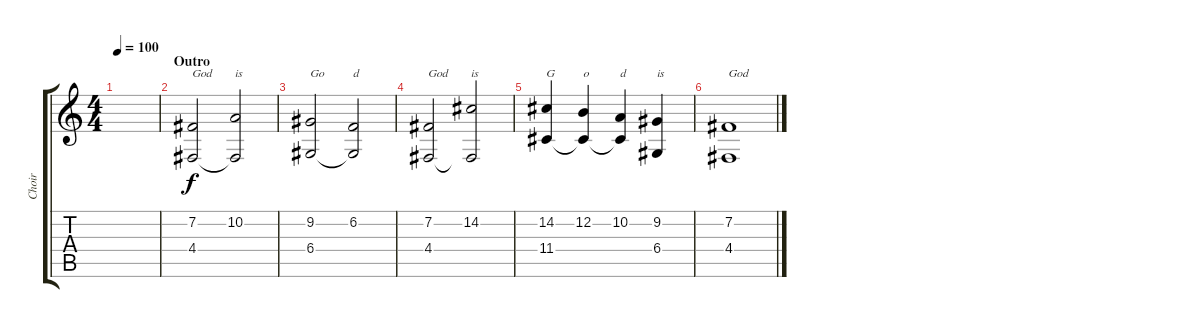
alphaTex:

\track ("Choir" "Choir") {instrument choiraahs}
\staff {score tabs}
\tuning (E4 B3 G3 D3 A2 E2) {hide}
\ts (4 4)
\tempo 100
\clef g2
\ks c
|
\section ("" "Outro")
(7.2 4.4).2{txt "God"} (10.2 4.4{t}).2{txt "is"} |
(9.2 6.4).2{txt "Go"} (6.2 6.4{t}).2{txt "d"} |
(7.2 4.4).2{txt "God"} (14.2 4.4{t}).2{txt "is"} |
(14.2 11.4).4{txt "G"} (12.2 11.4{t}).4{txt "o"} (10.2 11.4{t}).4{txt "d"} (9.2 6.4).4{txt "is"} |
(7.2 4.4).1{txt "God"}
